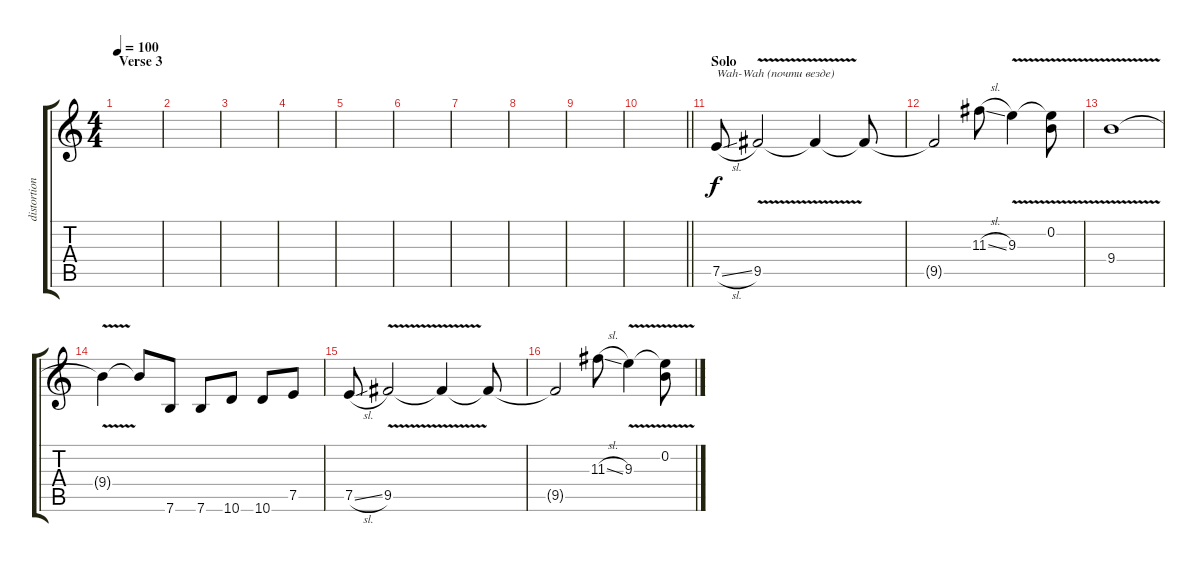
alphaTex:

\track ("distortion " "distortion") {instrument distortionguitar}
\staff {score tabs}
\tuning (E4 B3 G3 D3 A2 E2) {hide}
\ts (4 4)
\section ("" "Verse 3")
\tempo 100
\clef g2
\ks c
|
|
|
|
|
|
|
|
|
\barLineRight lightlight
|
\section ("" "Solo")
7.5{sl}.8{txt "Wah-Wah (почти везде)" volume 16} 9.5{v}.2 9.5{t}.4 9.5{t}.8 |
9.5{t}.2 11.3{sl}.8 9.3{v}.4 (0.2 9.3{t}).8 |
9.4{v}.1 |
9.4{t}.4 9.4{t}.8 7.6.8 7.6.8 10.6.8 10.6.8 7.5.8 |
7.5{sl}.8 9.5{v}.2 9.5{t}.4 9.5{t}.8 |
9.5{t}.2 11.3{sl}.8 9.3{v}.4 (0.2 9.3{t}).8
